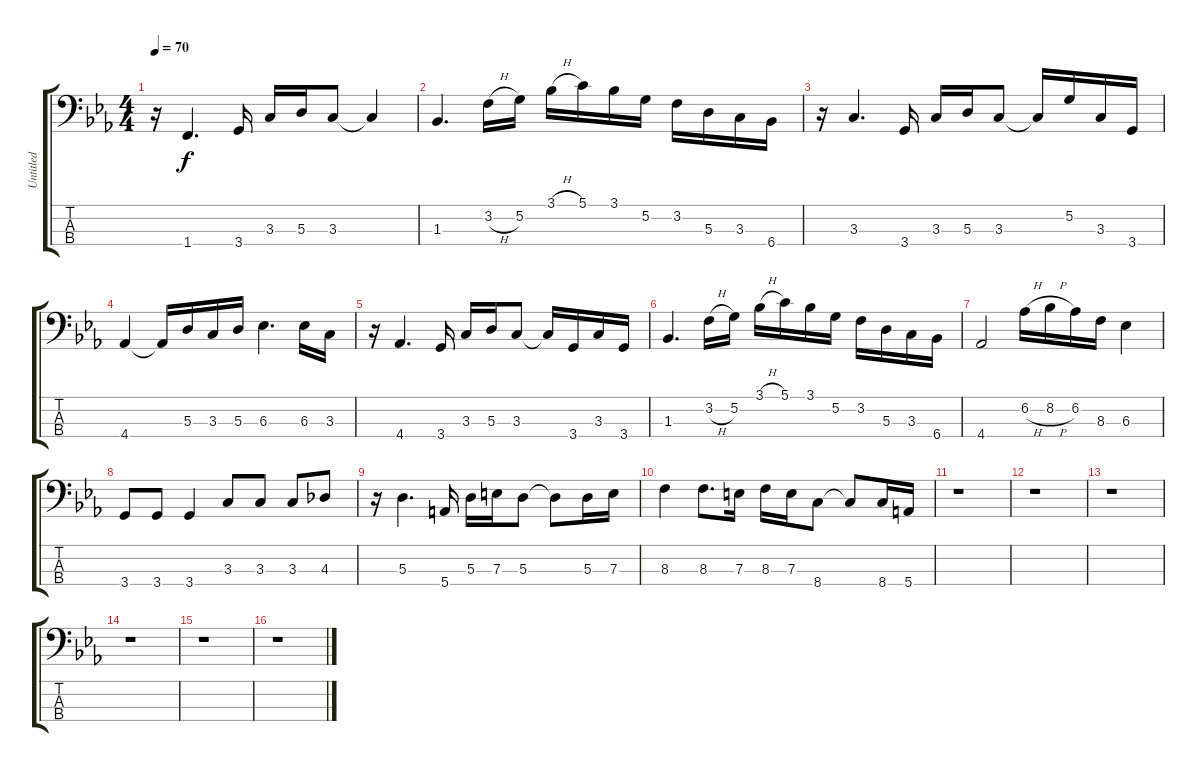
\track ("Untitled" "Untitled") {instrument electricbassfinger}
\staff {score tabs}
\tuning (G2 D2 A1 E1) {hide}
\ts (4 4)
\tempo 70
\clef f4
\ks eb
r.16{dy f} 1.4.4{d} 3.4.16 3.3.16 5.3.16 3.3.8 3.3{t}.4 |
1.3.4{d} 3.2{h}.16 5.2.16 3.1{h}.16 5.1.16 3.1.16 5.2.16 3.2.16 5.3.16 3.3.16 6.4.16 |
r.16 3.3.4{d} 3.4.16 3.3.16 5.3.16 3.3.8 3.3{t}.16 5.2.16 3.3.16 3.4.16 |
4.4.4 4.4{t}.16 5.3.16 3.3.16 5.3.16 6.3.4{d} 6.3.16 3.3.16 |
r.16 4.4.4{d} 3.4.16 3.3.16 5.3.16 3.3.8 3.3{t}.16 3.4.16 3.3.16 3.4.16 |
1.3.4{d} 3.2{h}.16 5.2.16 3.1{h}.16 5.1.16 3.1.16 5.2.16 3.2.16 5.3.16 3.3.16 6.4.16 |
4.4.2 6.2{h}.16 8.2{h}.16 6.2.16 8.3.16 6.3.4 |
3.4.8 3.4.8 3.4.4 3.3.8 3.3.8 3.3.8 4.3.8 |
r.16 5.3.4{d} 5.4.16 5.3.16 7.3.16 5.3.8 5.3{t}.8 5.3.16 7.3.16 |
8.3.4 8.3.8{d} 7.3.16 8.3.16 7.3.16 8.4.8 8.4{t}.8 8.4.16 5.4.16 |
r.1 |
r.1 |
r.1 |
r.1 |
r.1 |
r.1
